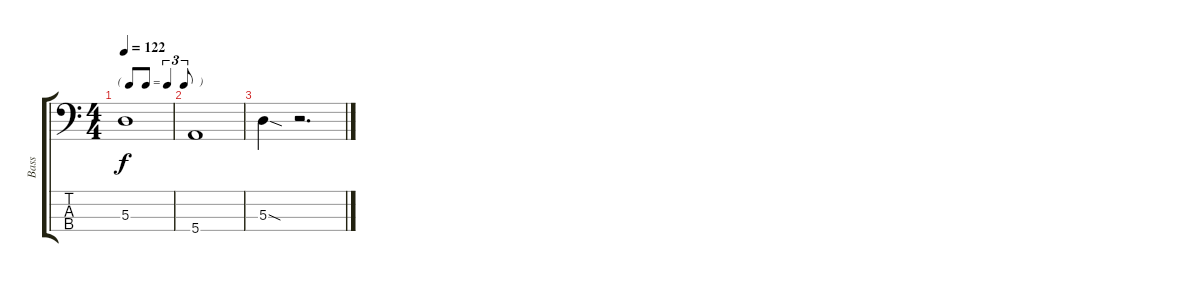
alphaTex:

\track ("Bass" "Bass") {instrument electricbassfinger}
\staff {score tabs}
\tuning (G2 D2 A1 E1) {hide}
\ts (4 4)
\tf triplet8th
\tempo 122
\clef f4
\ks c
5.3.1{dy f} |
5.4.1 |
5.3{sod}.4 r.2{d}
